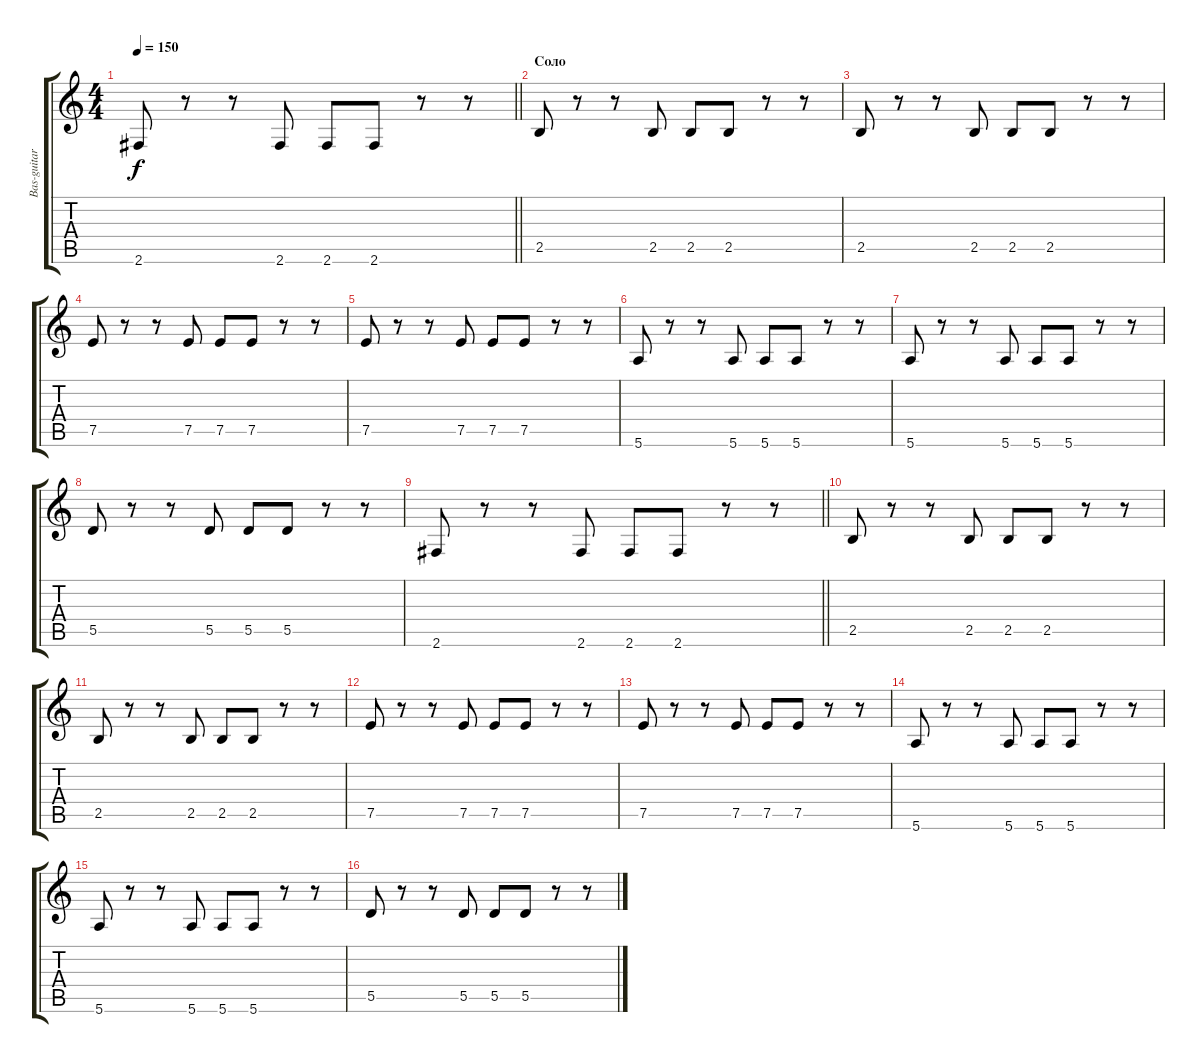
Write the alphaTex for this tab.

\track ("Bas-guitar" "Bas-guitar") {instrument electricbasspick}
\staff {score tabs}
\tuning (E4 B3 G3 D3 A2 E2) {hide}
\ts (4 4)
\tempo 150
\clef g2
\barLineRight lightlight
\ks c
2.6.8{dy f} r.8 r.8 2.6.8 2.6.8 2.6.8 r.8 r.8 |
\section ("" "Соло")
2.5.8 r.8 r.8 2.5.8 2.5.8 2.5.8 r.8 r.8 |
2.5.8 r.8 r.8 2.5.8 2.5.8 2.5.8 r.8 r.8 |
7.5.8 r.8 r.8 7.5.8 7.5.8 7.5.8 r.8 r.8 |
7.5.8 r.8 r.8 7.5.8 7.5.8 7.5.8 r.8 r.8 |
5.6.8 r.8 r.8 5.6.8 5.6.8 5.6.8 r.8 r.8 |
5.6.8 r.8 r.8 5.6.8 5.6.8 5.6.8 r.8 r.8 |
5.5.8 r.8 r.8 5.5.8 5.5.8 5.5.8 r.8 r.8 |
\barLineRight lightlight
2.6.8 r.8 r.8 2.6.8 2.6.8 2.6.8 r.8 r.8 |
2.5.8 r.8 r.8 2.5.8 2.5.8 2.5.8 r.8 r.8 |
2.5.8 r.8 r.8 2.5.8 2.5.8 2.5.8 r.8 r.8 |
7.5.8 r.8 r.8 7.5.8 7.5.8 7.5.8 r.8 r.8 |
7.5.8 r.8 r.8 7.5.8 7.5.8 7.5.8 r.8 r.8 |
5.6.8 r.8 r.8 5.6.8 5.6.8 5.6.8 r.8 r.8 |
5.6.8 r.8 r.8 5.6.8 5.6.8 5.6.8 r.8 r.8 |
5.5.8 r.8 r.8 5.5.8 5.5.8 5.5.8 r.8 r.8
